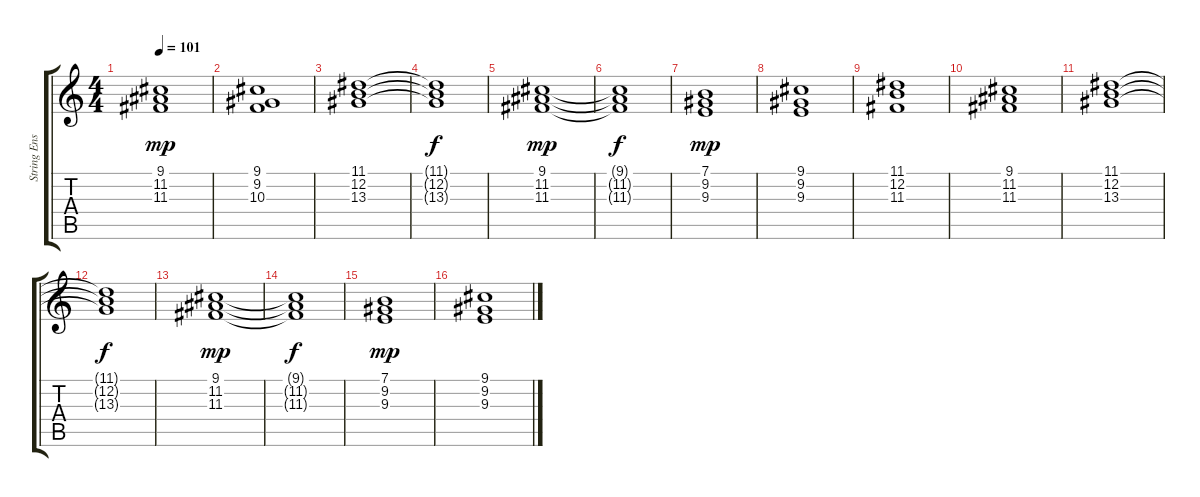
\track ("String Ensemble 1" "String Ens") {instrument stringensemble1}
\staff {score tabs}
\tuning (E4 B3 G3 D3 A2 E2) {hide}
\ts (4 4)
\tempo 101
\clef g2
\ks c
(9.1 11.2 11.3).1{dy mp} |
(9.1 9.2 10.3).1 |
(11.1 12.2 13.3).1 |
(11.1{t} 12.2{t} 13.3{t}).1{dy f} |
(9.1 11.2 11.3).1{dy mp} |
(9.1{t} 11.2{t} 11.3{t}).1{dy f} |
(7.1 9.2 9.3).1{dy mp} |
(9.1 9.2 9.3).1 |
(11.1 12.2 11.3).1 |
(9.1 11.2 11.3).1 |
(11.1 12.2 13.3).1 |
(11.1{t} 12.2{t} 13.3{t}).1{dy f} |
(9.1 11.2 11.3).1{dy mp} |
(9.1{t} 11.2{t} 11.3{t}).1{dy f} |
(7.1 9.2 9.3).1{dy mp} |
(9.1 9.2 9.3).1
